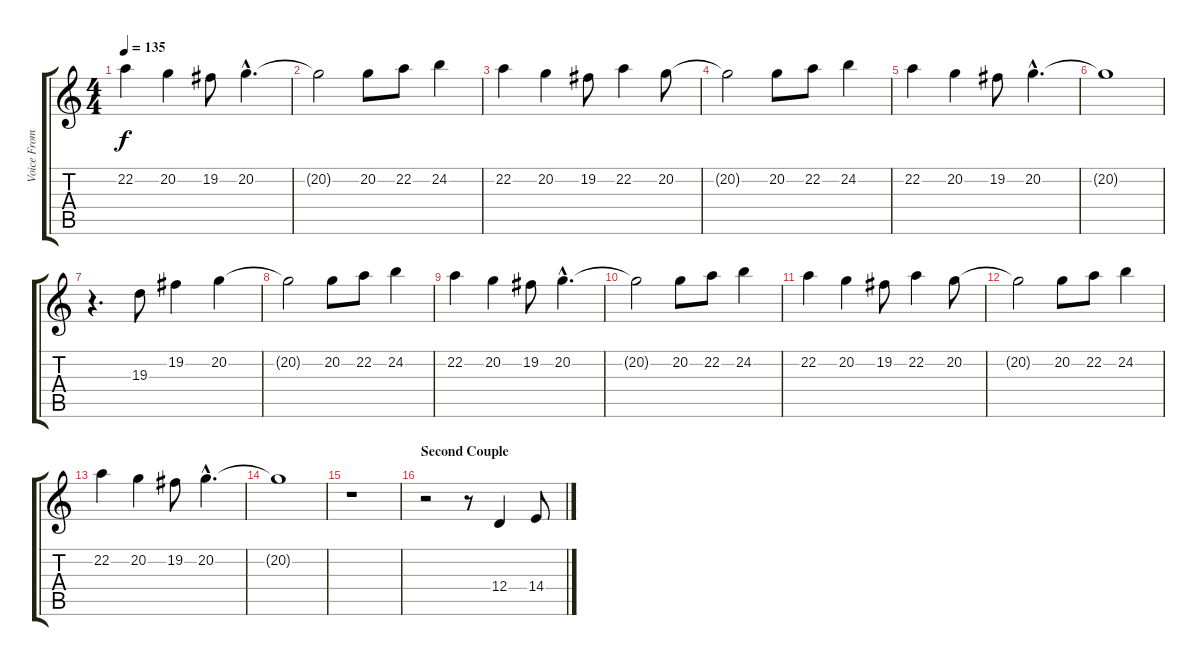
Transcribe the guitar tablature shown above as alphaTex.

\track ("Voice From 3rds" "Voice From") {instrument flute}
\staff {score tabs}
\tuning (E4 B3 G3 D3 A2 E2) {hide}
\ts (4 4)
\tempo 135
\clef g2
\ks c
22.2.4{dy f} 20.2.4 19.2.8 20.2{hac}.4{d} |
20.2{t}.2 20.2.8 22.2.8 24.2.4 |
22.2.4 20.2.4 19.2.8 22.2.4 20.2.8 |
20.2{t}.2 20.2.8 22.2.8 24.2.4 |
22.2.4 20.2.4 19.2.8 20.2{hac}.4{d} |
20.2{t}.1 |
r.4{d} 19.3.8 19.2.4 20.2.4 |
20.2{t}.2 20.2.8 22.2.8 24.2.4 |
22.2.4 20.2.4 19.2.8 20.2{hac}.4{d} |
20.2{t}.2 20.2.8 22.2.8 24.2.4 |
22.2.4 20.2.4 19.2.8 22.2.4 20.2.8 |
20.2{t}.2 20.2.8 22.2.8 24.2.4 |
22.2.4 20.2.4 19.2.8 20.2{hac}.4{d} |
20.2{t}.1 |
r.1 |
\section ("" "Second Couple")
r.2 r.8 12.4.4 14.4.8
